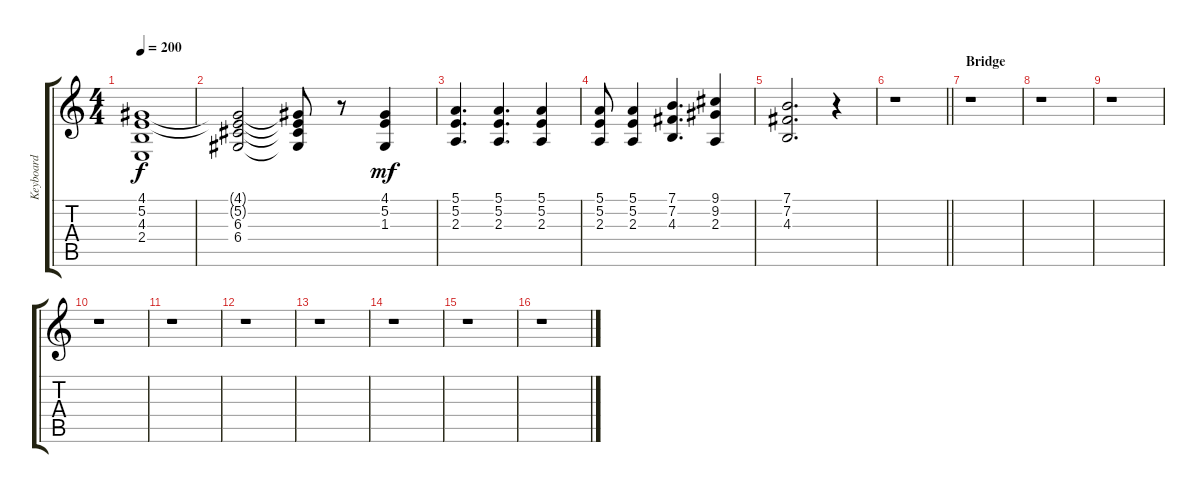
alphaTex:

\track ("Keyboard" "Keyboard") {instrument choiraahs}
\staff {score tabs}
\tuning (E4 B3 G3 D3 A2 E2) {hide}
\ts (4 4)
\tempo 200
\clef g2
\ks c
(4.1 5.2 4.3 2.4).1{dy f} |
(4.1{t} 5.2{t} 6.3 6.4).2 (4.1{t} 5.2{t} 6.3{t} 6.4{t}).8 r.8 (4.1 5.2 1.3).4{dy mf} |
(5.1 5.2 2.3).4{d} (5.1 5.2 2.3).4{d} (5.1 5.2 2.3).4 |
(5.1 5.2 2.3).8 (5.1 5.2 2.3).4 (7.1 7.2 4.3).4{d} (9.1 9.2 2.3).4 |
(7.1 7.2 4.3).2{d} r.4 |
\barLineRight lightlight
r.1 |
\section ("" "Bridge")
r.1 |
r.1 |
r.1 |
r.1 |
r.1 |
r.1 |
r.1 |
r.1 |
r.1 |
r.1
